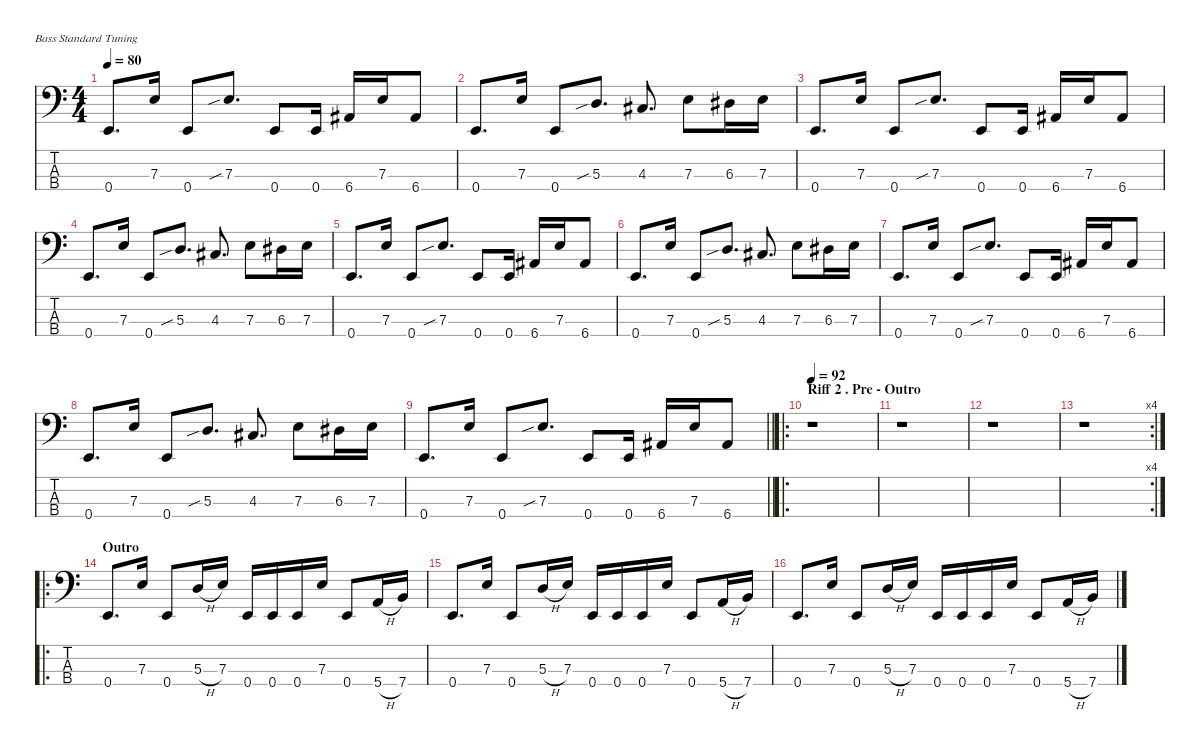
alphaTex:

\defaultSystemsLayout 4
\hideDynamics
\bracketExtendMode nobrackets
\singleTrackTrackNamePolicy hidden
\multiTrackTrackNamePolicy hidden
\firstSystemTrackNameMode fullname
\firstSystemTrackNameOrientation horizontal
\otherSystemsTrackNameOrientation horizontal
\track ("Bass" "el.bs.") {defaultSystemsLayout 4 instrument electricbassfinger}
\staff {score tabs}
\tuning (G2 D2 A1 E1)
\ts (4 4)
\tempo 80
\clef f4
\ks c
0.4.8{d dy f beam Up} 7.3.16{beam Up} 0.4.8{beam Up} 7.3{sib}.8{d beam Up} 0.4.8{beam Up} 0.4.16{beam Up} 6.4{acc #}.16{beam Up} 7.3.16{beam Up} 6.4{acc #}.8{beam Up} |
0.4.8{d beam Up} 7.3.16{beam Up} 0.4.8{beam Up} 5.3{sib}.8{d beam Up} 4.3{acc #}.8{d beam Up} 7.3.8{beam Down} 6.3{acc #}.16{beam Down} 7.3.16{beam Down} |
0.4.8{d beam Up} 7.3.16{beam Up} 0.4.8{beam Up} 7.3{sib}.8{d beam Up} 0.4.8{beam Up} 0.4.16{beam Up} 6.4{acc #}.16{beam Up} 7.3.16{beam Up} 6.4{acc #}.8{beam Up} |
0.4.8{d beam Up} 7.3.16{beam Up} 0.4.8{beam Up} 5.3{sib}.8{d beam Up} 4.3{acc #}.8{d beam Up} 7.3.8{beam Down} 6.3{acc #}.16{beam Down} 7.3.16{beam Down} |
0.4.8{d beam Up} 7.3.16{beam Up} 0.4.8{beam Up} 7.3{sib}.8{d beam Up} 0.4.8{beam Up} 0.4.16{beam Up} 6.4{acc #}.16{beam Up} 7.3.16{beam Up} 6.4{acc #}.8{beam Up} |
0.4.8{d beam Up} 7.3.16{beam Up} 0.4.8{beam Up} 5.3{sib}.8{d beam Up} 4.3{acc #}.8{d beam Up} 7.3.8{beam Down} 6.3{acc #}.16{beam Down} 7.3.16{beam Down} |
0.4.8{d beam Up} 7.3.16{beam Up} 0.4.8{beam Up} 7.3{sib}.8{d beam Up} 0.4.8{beam Up} 0.4.16{beam Up} 6.4{acc #}.16{beam Up} 7.3.16{beam Up} 6.4{acc #}.8{beam Up} |
0.4.8{d beam Up} 7.3.16{beam Up} 0.4.8{beam Up} 5.3{sib}.8{d beam Up} 4.3{acc #}.8{d beam Up} 7.3.8{beam Down} 6.3{acc #}.16{beam Down} 7.3.16{beam Down} |
\barLineRight lightlight
0.4.8{d beam Up} 7.3.16{beam Up} 0.4.8{beam Up} 7.3{sib}.8{d beam Up} 0.4.8{beam Up} 0.4.16{beam Up} 6.4{acc #}.16{beam Up} 7.3.16{beam Up} 6.4{acc #}.8{beam Up} |
\ro
\section ("" "Riff 2 . Pre - Outro")
\tempo 92
r.1{beam Down} |
r.1{beam Down} |
r.1{beam Down} |
\rc 4
r.1{beam Down} |
\ro
\section ("" "Outro")
0.4.8{d beam Up} 7.3.16{beam Up} 0.4.8{beam Up} 5.3{h}.16{beam Up} 7.3.16{beam Up} 0.4.16{beam Up} 0.4.16{beam Up} 0.4.16{beam Up} 7.3.16{beam Up} 0.4.8{beam Up} 5.4{h}.16{beam Up} 7.4.16{beam Up} |
0.4.8{d beam Up} 7.3.16{beam Up} 0.4.8{beam Up} 5.3{h}.16{beam Up} 7.3.16{beam Up} 0.4.16{beam Up} 0.4.16{beam Up} 0.4.16{beam Up} 7.3.16{beam Up} 0.4.8{beam Up} 5.4{h}.16{beam Up} 7.4.16{beam Up} |
0.4.8{d beam Up} 7.3.16{beam Up} 0.4.8{beam Up} 5.3{h}.16{beam Up} 7.3.16{beam Up} 0.4.16{beam Up} 0.4.16{beam Up} 0.4.16{beam Up} 7.3.16{beam Up} 0.4.8{beam Up} 5.4{h}.16{beam Up} 7.4.16{beam Up}
